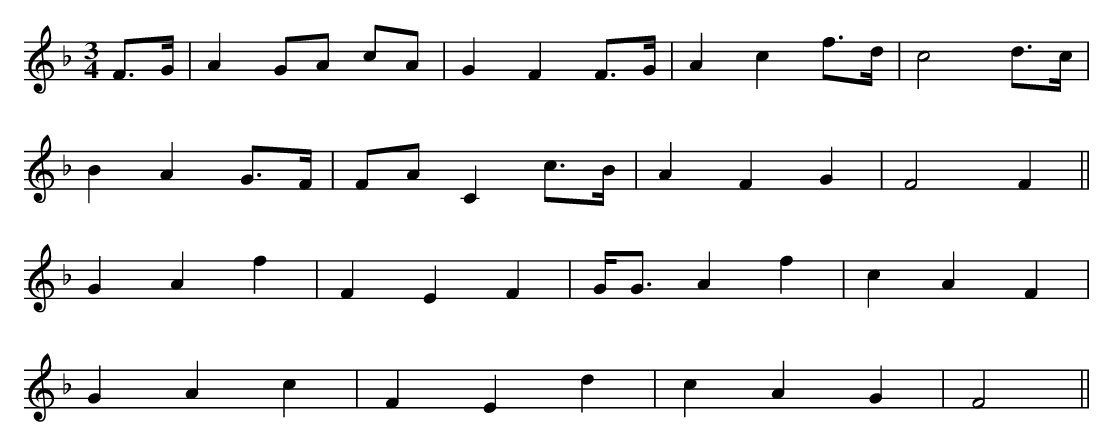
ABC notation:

X:1
M:3/4
K:F
F3/2G/|A2 GA cA|G2 F2 F3/2G/|A2 c2 f3/2d/|c4 d3/2c/|
B2 A2 G3/2F/|FA C2 c3/2B/|A2 F2 G2|F4 F2||
G2 A2 f2|F2 E2 F2|G/G3/2 A2 f2|c2 A2 F2|
G2 A2 c2|F2 E2 d2|c2 A2 G2|F4||
